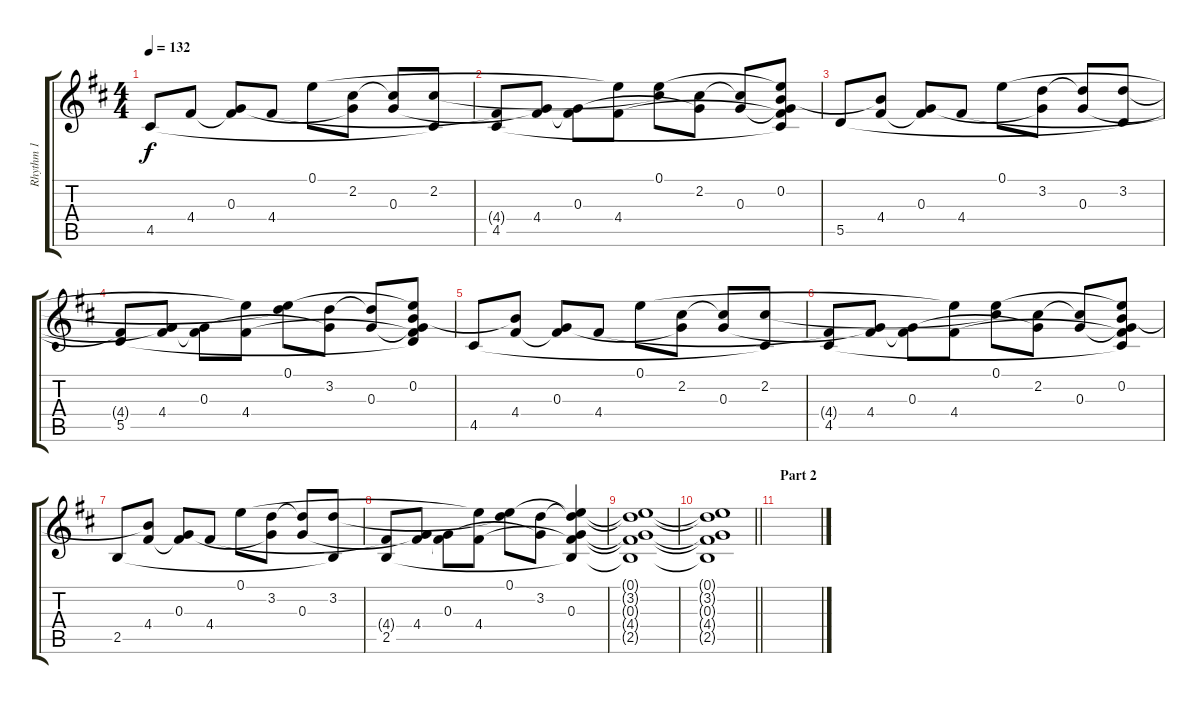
\track ("Rhythm 1" "Rhythm 1") {instrument electricguitarjazz}
\staff {score tabs}
\tuning (E4 B3 G3 D3 A2 E2) {hide}
\ts (4 4)
\tempo 132
\clef g2
\ks bminor
4.5.8{dy f} 4.4.8 (0.3 4.4{t}).8 4.4.8 0.1.8 (2.2 0.3{t}).8 (2.2{t} 0.3).8 (2.2 4.5{t}).8 |
(4.4{t} 4.5).8 (0.3{t} 4.4).8 (0.3 4.4{t}).8 (0.1{t} 4.4).8 (0.1 2.2{t}).8 (2.2 0.3{t}).8 (2.2{t} 0.3).8 (0.1{t} 0.2 0.3{t} 4.4{t} 4.5{t}).8 |
5.5.8 (0.2{t} 4.4).8 (0.3 4.4{t}).8 4.4.8 0.1.8 (3.2 0.3{t}).8 (3.2{t} 0.3).8 (3.2 5.5{t}).8 |
(4.4{t} 5.5).8 (0.3{t} 4.4).8 (0.3 4.4{t}).8 (0.1{t} 4.4).8 (0.1 3.2{t}).8 (3.2 0.3{t}).8 (3.2{t} 0.3).8 (0.1{t} 0.2 0.3{t} 4.4{t} 5.5{t}).8 |
4.5.8 (0.2{t} 4.4).8 (0.3 4.4{t}).8 4.4.8 0.1.8 (2.2 0.3{t}).8 (2.2{t} 0.3).8 (2.2 4.5{t}).8 |
(4.4{t} 4.5).8 (0.3{t} 4.4).8 (0.3 4.4{t}).8 (0.1{t} 4.4).8 (0.1 2.2{t}).8 (2.2 0.3{t}).8 (2.2{t} 0.3).8 (0.1{t} 0.2 0.3{t} 4.4{t} 4.5{t}).8 |
2.5.8 (0.2{t} 4.4).8 (0.3 4.4{t}).8 4.4.8 0.1.8 (3.2 0.3{t}).8 (3.2{t} 0.3).8 (3.2 2.5{t}).8 |
(4.4{t} 2.5).8 (0.3{t} 4.4).8 (0.3 4.4{t}).8 (0.1{t} 4.4).8 (0.1 3.2{t}).8 (3.2 0.3{t}).8 (0.1{t} 3.2{t} 0.3 4.4{t} 2.5{t}).4 |
(0.1{t} 3.2{t} 0.3{t} 4.4{t} 2.5{t}).1 |
\barLineRight lightlight
(0.1{t} 3.2{t} 0.3{t} 4.4{t} 2.5{t}).1 |
\section ("" "Part 2")
